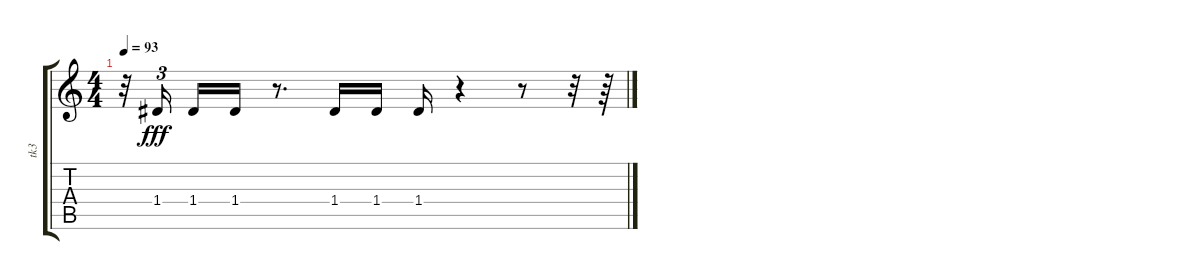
\track ("tk3" "tk3") {instrument electricbassfinger}
\staff {score tabs}
\tuning (E4 B3 G3 D3 A2 E2) {hide}
\ts (4 4)
\tempo 93
\clef g2
\ks c
r.32{dy fff} 1.4.16{tu (3 2)} 1.4.16 1.4.16 r.8{d} 1.4.16 1.4.16 1.4.16 r.4 r.8 r.32 r.64
